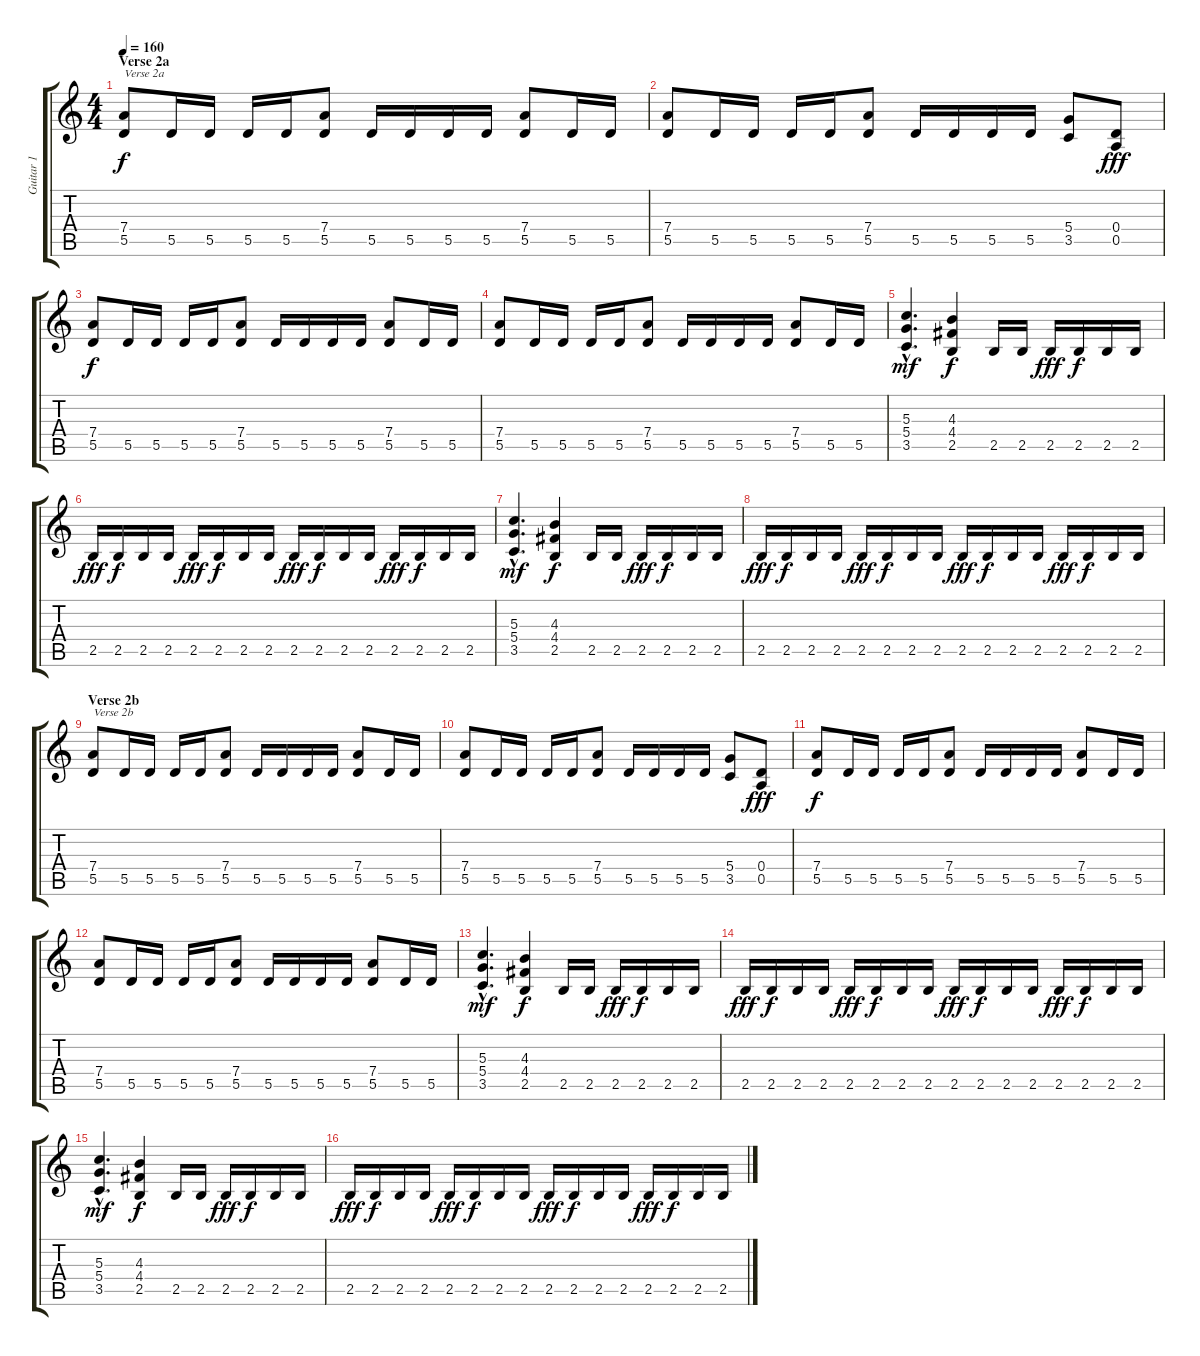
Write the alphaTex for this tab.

\track ("Guitar 1" "Guitar 1") {instrument distortionguitar}
\staff {score tabs}
\tuning (E4 B3 G3 D3 A2 E2) {hide}
\ts (4 4)
\section ("" "Verse 2a")
\tempo 160
\clef g2
\ks c
(7.4 5.5).8{txt "Verse 2a" dy f} 5.5.16 5.5.16 5.5.16 5.5.16 (7.4 5.5).8 5.5.16 5.5.16 5.5.16 5.5.16 (7.4 5.5).8 5.5.16 5.5.16 |
(7.4 5.5).8 5.5.16 5.5.16 5.5.16 5.5.16 (7.4 5.5).8 5.5.16 5.5.16 5.5.16 5.5.16 (5.4 3.5).8 (0.4 0.5).8{dy fff} |
(7.4 5.5).8{dy f} 5.5.16 5.5.16 5.5.16 5.5.16 (7.4 5.5).8 5.5.16 5.5.16 5.5.16 5.5.16 (7.4 5.5).8 5.5.16 5.5.16 |
(7.4 5.5).8 5.5.16 5.5.16 5.5.16 5.5.16 (7.4 5.5).8 5.5.16 5.5.16 5.5.16 5.5.16 (7.4 5.5).8 5.5.16 5.5.16 |
(5.3{hac} 5.4{hac} 3.5{hac}).4{d dy mf} (4.3 4.4 2.5).4{dy f} 2.5.16 2.5.16 2.5.16{dy fff} 2.5.16{dy f} 2.5.16 2.5.16 |
2.5.16{dy fff} 2.5.16{dy f} 2.5.16 2.5.16 2.5.16{dy fff} 2.5.16{dy f} 2.5.16 2.5.16 2.5.16{dy fff} 2.5.16{dy f} 2.5.16 2.5.16 2.5.16{dy fff} 2.5.16{dy f} 2.5.16 2.5.16 |
(5.3{hac} 5.4{hac} 3.5{hac}).4{d dy mf} (4.3 4.4 2.5).4{dy f} 2.5.16 2.5.16 2.5.16{dy fff} 2.5.16{dy f} 2.5.16 2.5.16 |
2.5.16{dy fff} 2.5.16{dy f} 2.5.16 2.5.16 2.5.16{dy fff} 2.5.16{dy f} 2.5.16 2.5.16 2.5.16{dy fff} 2.5.16{dy f} 2.5.16 2.5.16 2.5.16{dy fff} 2.5.16{dy f} 2.5.16 2.5.16 |
\section ("" "Verse 2b")
(7.4 5.5).8{txt "Verse 2b"} 5.5.16 5.5.16 5.5.16 5.5.16 (7.4 5.5).8 5.5.16 5.5.16 5.5.16 5.5.16 (7.4 5.5).8 5.5.16 5.5.16 |
(7.4 5.5).8 5.5.16 5.5.16 5.5.16 5.5.16 (7.4 5.5).8 5.5.16 5.5.16 5.5.16 5.5.16 (5.4 3.5).8 (0.4 0.5).8{dy fff} |
(7.4 5.5).8{dy f} 5.5.16 5.5.16 5.5.16 5.5.16 (7.4 5.5).8 5.5.16 5.5.16 5.5.16 5.5.16 (7.4 5.5).8 5.5.16 5.5.16 |
(7.4 5.5).8 5.5.16 5.5.16 5.5.16 5.5.16 (7.4 5.5).8 5.5.16 5.5.16 5.5.16 5.5.16 (7.4 5.5).8 5.5.16 5.5.16 |
(5.3{hac} 5.4{hac} 3.5{hac}).4{d dy mf} (4.3 4.4 2.5).4{dy f} 2.5.16 2.5.16 2.5.16{dy fff} 2.5.16{dy f} 2.5.16 2.5.16 |
2.5.16{dy fff} 2.5.16{dy f} 2.5.16 2.5.16 2.5.16{dy fff} 2.5.16{dy f} 2.5.16 2.5.16 2.5.16{dy fff} 2.5.16{dy f} 2.5.16 2.5.16 2.5.16{dy fff} 2.5.16{dy f} 2.5.16 2.5.16 |
(5.3{hac} 5.4{hac} 3.5{hac}).4{d dy mf} (4.3 4.4 2.5).4{dy f} 2.5.16 2.5.16 2.5.16{dy fff} 2.5.16{dy f} 2.5.16 2.5.16 |
2.5.16{dy fff} 2.5.16{dy f} 2.5.16 2.5.16 2.5.16{dy fff} 2.5.16{dy f} 2.5.16 2.5.16 2.5.16{dy fff} 2.5.16{dy f} 2.5.16 2.5.16 2.5.16{dy fff} 2.5.16{dy f} 2.5.16 2.5.16
